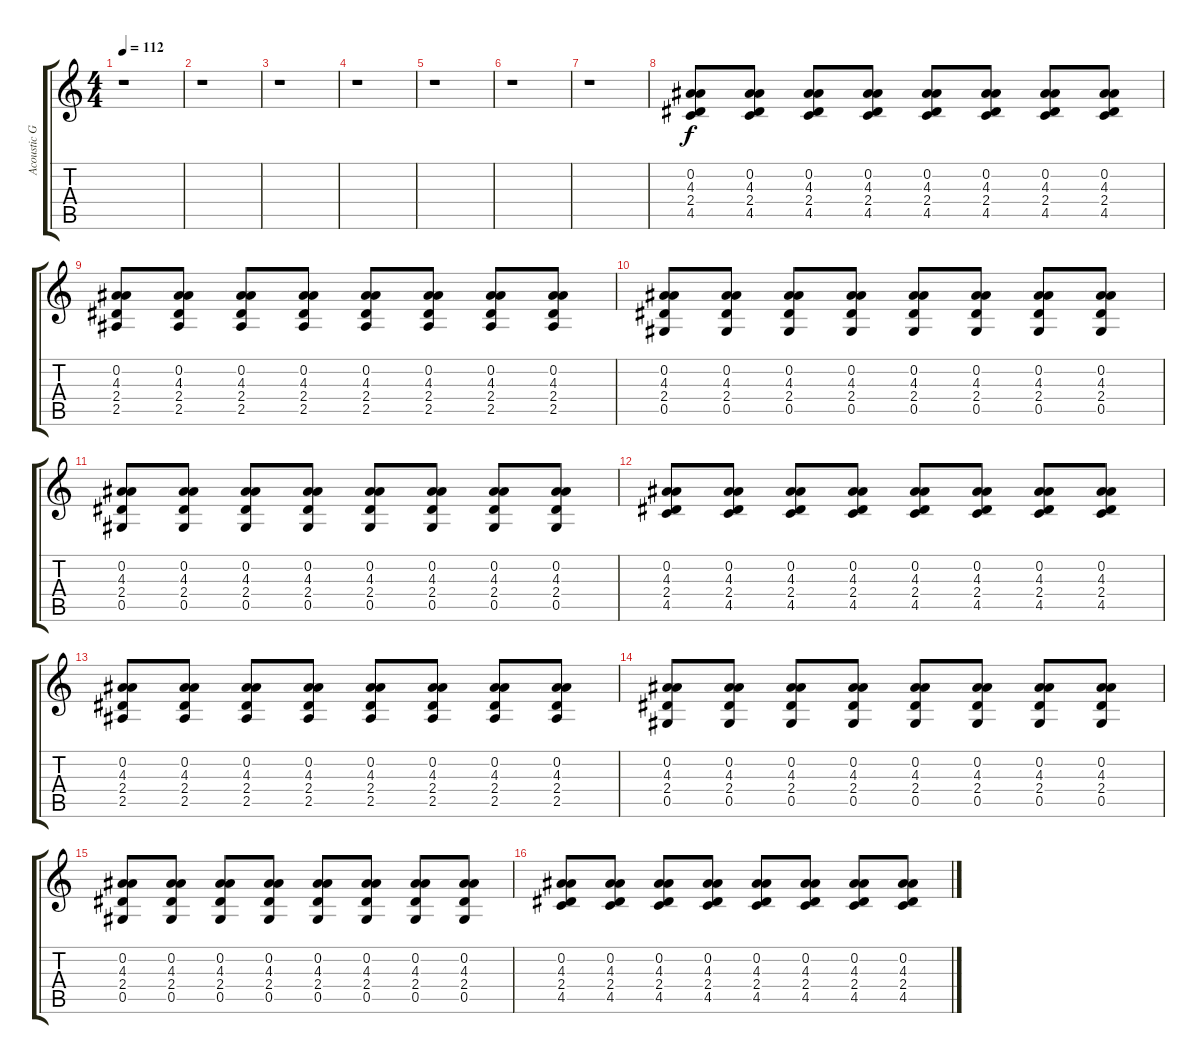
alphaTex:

\track ("Acoustic Guitar" "Acoustic G") {instrument acousticguitarsteel}
\staff {score tabs}
\tuning (Eb4 Bb3 Gb3 Db3 Ab2 Eb2) {hide}
\ts (4 4)
\tempo 112
\clef g2
\ks c
r.1{dy f} |
r.1 |
r.1 |
r.1 |
r.1 |
r.1 |
r.1 |
(0.2 4.3 2.4 4.5).8 (0.2 4.3 2.4 4.5).8 (0.2 4.3 2.4 4.5).8 (0.2 4.3 2.4 4.5).8 (0.2 4.3 2.4 4.5).8 (0.2 4.3 2.4 4.5).8 (0.2 4.3 2.4 4.5).8 (0.2 4.3 2.4 4.5).8 |
(0.2 4.3 2.4 2.5).8 (0.2 4.3 2.4 2.5).8 (0.2 4.3 2.4 2.5).8 (0.2 4.3 2.4 2.5).8 (0.2 4.3 2.4 2.5).8 (0.2 4.3 2.4 2.5).8 (0.2 4.3 2.4 2.5).8 (0.2 4.3 2.4 2.5).8 |
(0.2 4.3 2.4 0.5).8 (0.2 4.3 2.4 0.5).8 (0.2 4.3 2.4 0.5).8 (0.2 4.3 2.4 0.5).8 (0.2 4.3 2.4 0.5).8 (0.2 4.3 2.4 0.5).8 (0.2 4.3 2.4 0.5).8 (0.2 4.3 2.4 0.5).8 |
(0.2 4.3 2.4 0.5).8 (0.2 4.3 2.4 0.5).8 (0.2 4.3 2.4 0.5).8 (0.2 4.3 2.4 0.5).8 (0.2 4.3 2.4 0.5).8 (0.2 4.3 2.4 0.5).8 (0.2 4.3 2.4 0.5).8 (0.2 4.3 2.4 0.5).8 |
(0.2 4.3 2.4 4.5).8 (0.2 4.3 2.4 4.5).8 (0.2 4.3 2.4 4.5).8 (0.2 4.3 2.4 4.5).8 (0.2 4.3 2.4 4.5).8 (0.2 4.3 2.4 4.5).8 (0.2 4.3 2.4 4.5).8 (0.2 4.3 2.4 4.5).8 |
(0.2 4.3 2.4 2.5).8 (0.2 4.3 2.4 2.5).8 (0.2 4.3 2.4 2.5).8 (0.2 4.3 2.4 2.5).8 (0.2 4.3 2.4 2.5).8 (0.2 4.3 2.4 2.5).8 (0.2 4.3 2.4 2.5).8 (0.2 4.3 2.4 2.5).8 |
(0.2 4.3 2.4 0.5).8 (0.2 4.3 2.4 0.5).8 (0.2 4.3 2.4 0.5).8 (0.2 4.3 2.4 0.5).8 (0.2 4.3 2.4 0.5).8 (0.2 4.3 2.4 0.5).8 (0.2 4.3 2.4 0.5).8 (0.2 4.3 2.4 0.5).8 |
(0.2 4.3 2.4 0.5).8 (0.2 4.3 2.4 0.5).8 (0.2 4.3 2.4 0.5).8 (0.2 4.3 2.4 0.5).8 (0.2 4.3 2.4 0.5).8 (0.2 4.3 2.4 0.5).8 (0.2 4.3 2.4 0.5).8 (0.2 4.3 2.4 0.5).8 |
(0.2 4.3 2.4 4.5).8 (0.2 4.3 2.4 4.5).8 (0.2 4.3 2.4 4.5).8 (0.2 4.3 2.4 4.5).8 (0.2 4.3 2.4 4.5).8 (0.2 4.3 2.4 4.5).8 (0.2 4.3 2.4 4.5).8 (0.2 4.3 2.4 4.5).8
